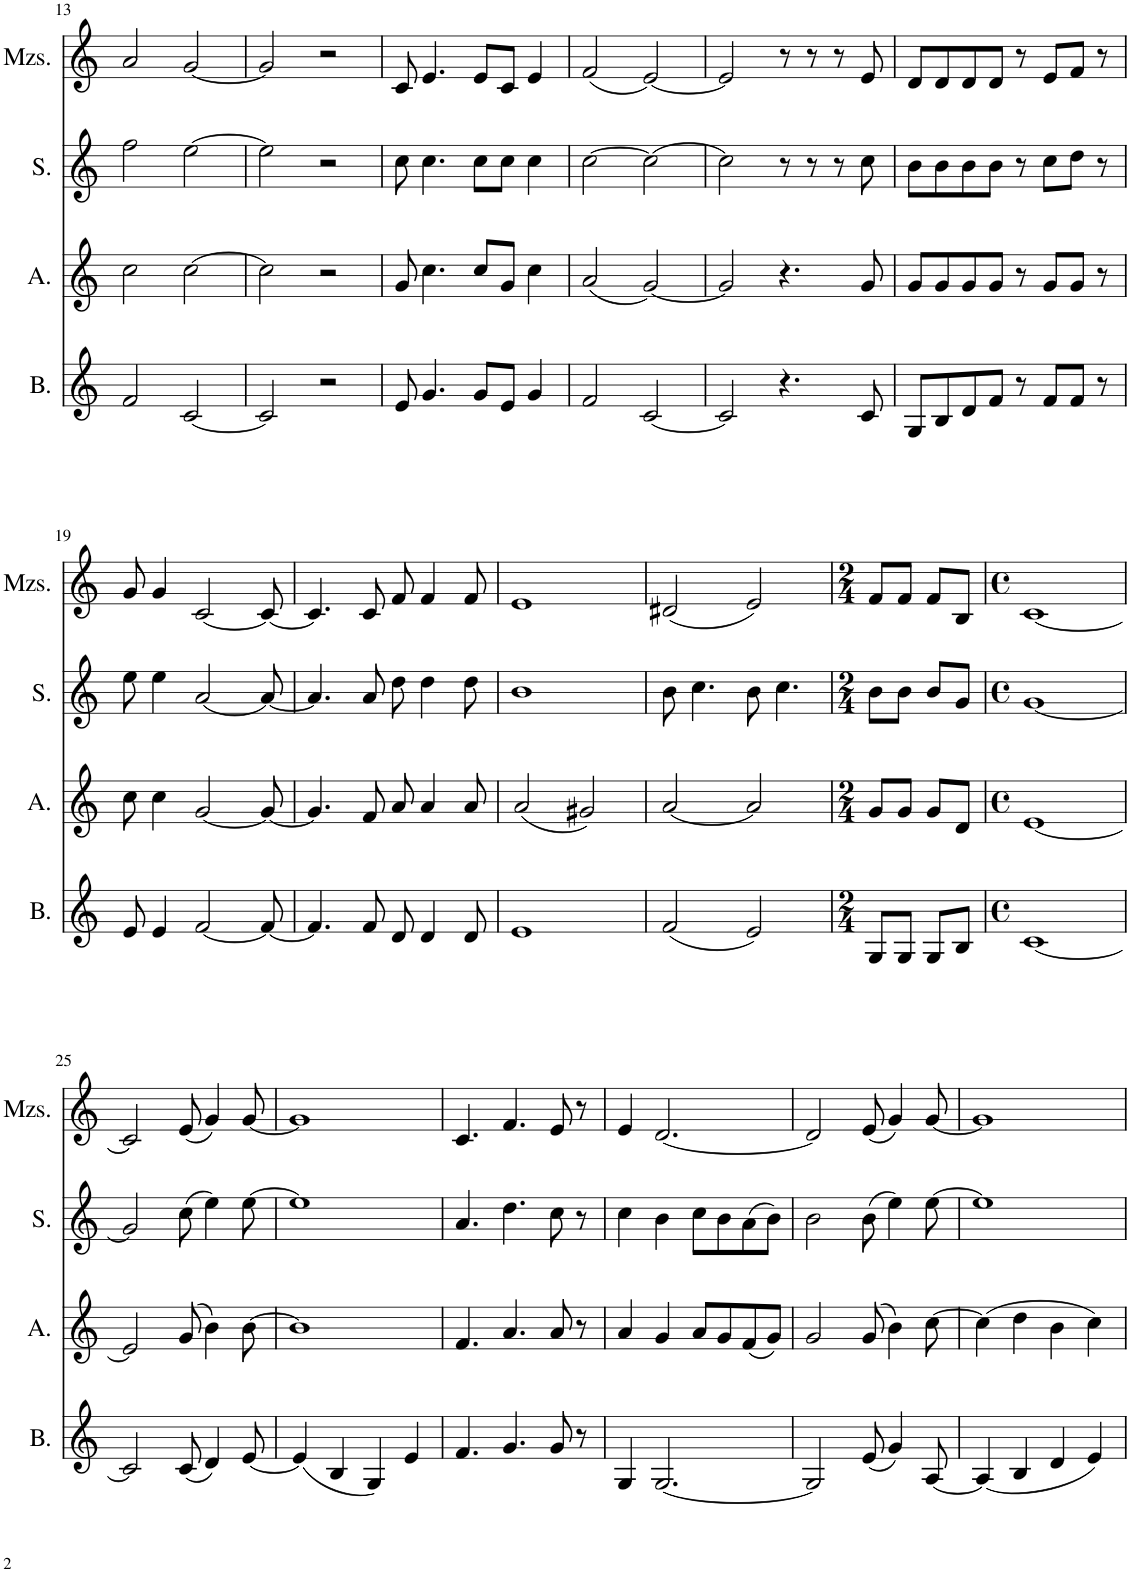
**kern	**kern	**kern	**kern
*part4	*part3	*part2	*part1
*staff4	*staff3	*staff2	*staff1
*I"Bas	*I"Alt	*I"Soprán	*I"Mezzosoprán
*I'B.	*I'A.	*I'S.	*I'Mzs.
!!LO:PB:g=z
*clefG2	*clefG2	*clefG2	*clefG2
*k[]	*k[]	*k[]	*k[]
*M4/4	*M4/4	*M4/4	*M4/4
=13	=13	=13	=13
2f/	2cc\	2ff\	2a/
[2c/	[2cc\	[2ee\	[2g/
=14	=14	=14	=14
2c/]	2cc\]	2ee\]	2g/]
2r	2r	2r	2r
=15	=15	=15	=15
8e/	8g/	8cc\	8c/
4.g/	4.cc\	4.cc\	4.e/
8g/L	8cc/L	8cc\L	8e/L
8e/J	8g/J	8cc\J	8c/J
4g/	4cc\	4cc\	4e/
=16	=16	=16	=16
2f/	(2a/	[2cc\	(2f/
[2c/	[2g/)	2cc\_	[2e/)
=17	=17	=17	=17
2c/]	2g/]	2cc\]	2e/]
4.r	4.r	8r	8r
.	.	8r	8r
.	.	8r	8r
8c/	8g/	8cc\	8e/
=18	=18	=18	=18
8G/L	8g/L	8b\L	8d/L
8B/	8g/	8b\	8d/
8d/	8g/	8b\	8d/
8f/J	8g/J	8b\J	8d/J
8r	8r	8r	8r
8f/L	8g/L	8cc\L	8e/L
8f/J	8g/J	8dd\J	8f/J
8r	8r	8r	8r
!!LO:LB:g=z
=19	=19	=19	=19
8e/	8cc\	8ee\	8g/
4e/	4cc\	4ee\	4g/
[2f/	[2g/	[2a/	[2c/
8f/_	8g/_	8a/_	8c/_
=20	=20	=20	=20
4.f/]	4.g/]	4.a/]	4.c/]
8f/	8f/	8a/	8c/
8d/	8a/	8dd\	8f/
4d/	4a/	4dd\	4f/
8d/	8a/	8dd\	8f/
=21	=21	=21	=21
1e	(2a/	1b	1e
.	2g#X/)	.	.
=22	=22	=22	=22
(2f/	[2a/	8b\	(2d#X/
.	.	4.cc\	.
2e/)	2a/]	8b\	2e/)
.	.	4.cc\	.
=23	=23	=23	=23
*M2/4	*M2/4	*M2/4	*M2/4
8G/L	8g/L	8b\L	8f/L
8G/J	8g/J	8b\J	8f/J
8G/L	8g/L	8b/L	8f/L
8B/J	8d/J	8g/J	8B/J
=24	=24	=24	=24
*M4/4	*M4/4	*M4/4	*M4/4
*met(c)	*met(c)	*met(c)	*met(c)
[1c	[1e	[1g	[1c
!!LO:LB:g=z
=25	=25	=25	=25
2c/]	2e/]	2g/]	2c/]
(8c/	(8g/	(8cc\	(8e/
4d/)	4b\)	4ee\)	4g/)
[8e/	[8b\	[8ee\	[8g/
=26	=26	=26	=26
(4e/]	1b]	1ee]	1g]
4B/	.	.	.
4G/)	.	.	.
4e/	.	.	.
=27	=27	=27	=27
4.f/	4.f/	4.a/	4.c/
4.g/	4.a/	4.dd\	4.f/
8g/	8a/	8cc\	8e/
8r	8r	8r	8r
=28	=28	=28	=28
4G/	4a/	4cc\	4e/
[2.G/	4g/	4b\	[2.d/
.	8a/L	8cc\L	.
.	8g/	8b\	.
.	(8f/	(8a\	.
.	8g/J)	8b\J)	.
=29	=29	=29	=29
2G/]	2g/	2b\	2d/]
(8e/	(8g/	(8b\	(8e/
4g/)	4b\)	4ee\)	4g/)
[8A/	[8cc\	[8ee\	[8g/
=30	=30	=30	=30
(4A/]	(4cc\]	1ee]	1g]
4B/	4dd\	.	.
4d/	4b\	.	.
4e/)	4cc\)	.	.
=	=	=	=
*-	*-	*-	*-
